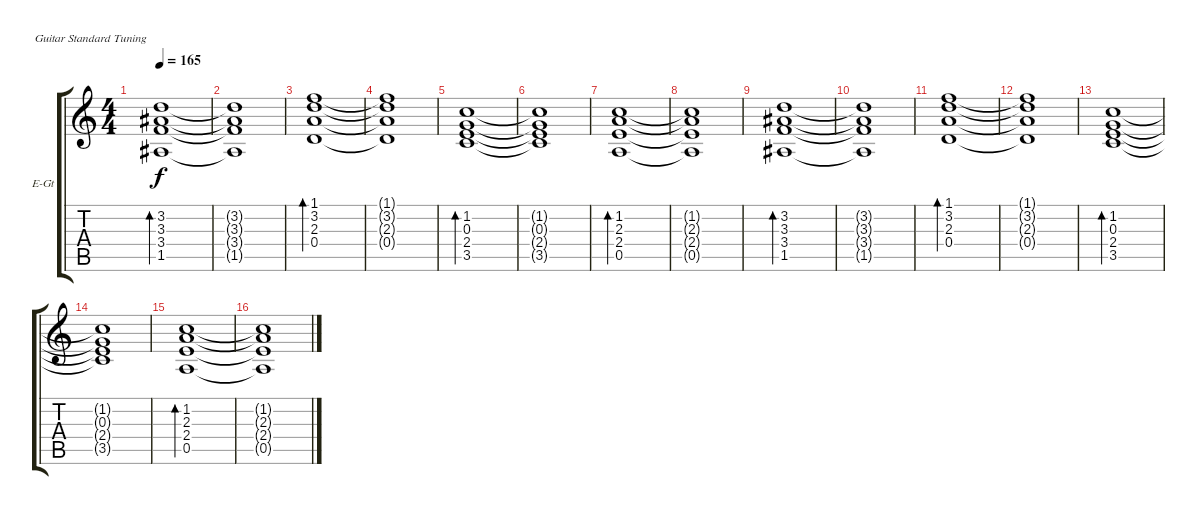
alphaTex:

\defaultSystemsLayout 4
\bracketExtendMode groupsimilarinstruments
\firstSystemTrackNameOrientation horizontal
\otherSystemsTrackNameOrientation horizontal
\track ("Electric Guitar" "E-Gt") {instrument electricguitarclean}
\staff {score tabs}
\tuning (E4 B3 G3 D3 A2 E2)
\ts (4 4)
\tempo 165
\clef g2
\ks c
(1.5 3.4 3.3 3.2).1{bd 101 dy f} |
(3.2{t} 3.3{t} 3.4{t} 1.5{t}).1 |
(0.4 2.3 3.2 1.1).1{bd 101} |
(0.4{t} 2.3{t} 3.2{t} 1.1{t}).1 |
(3.5 2.4 0.3 1.2).1{bd 101} |
(3.5{t} 2.4{t} 0.3{t} 1.2{t}).1 |
(0.5 2.4 2.3 1.2).1{bd 101} |
(0.5{t} 2.4{t} 2.3{t} 1.2{t}).1 |
(1.5 3.4 3.3 3.2).1{bd 101} |
(3.2{t} 3.3{t} 3.4{t} 1.5{t}).1 |
(0.4 2.3 3.2 1.1).1{bd 101} |
(0.4{t} 2.3{t} 3.2{t} 1.1{t}).1 |
(3.5 2.4 0.3 1.2).1{bd 101} |
(3.5{t} 2.4{t} 0.3{t} 1.2{t}).1 |
(0.5 2.4 2.3 1.2).1{bd 101} |
(0.5{t} 2.4{t} 2.3{t} 1.2{t}).1
